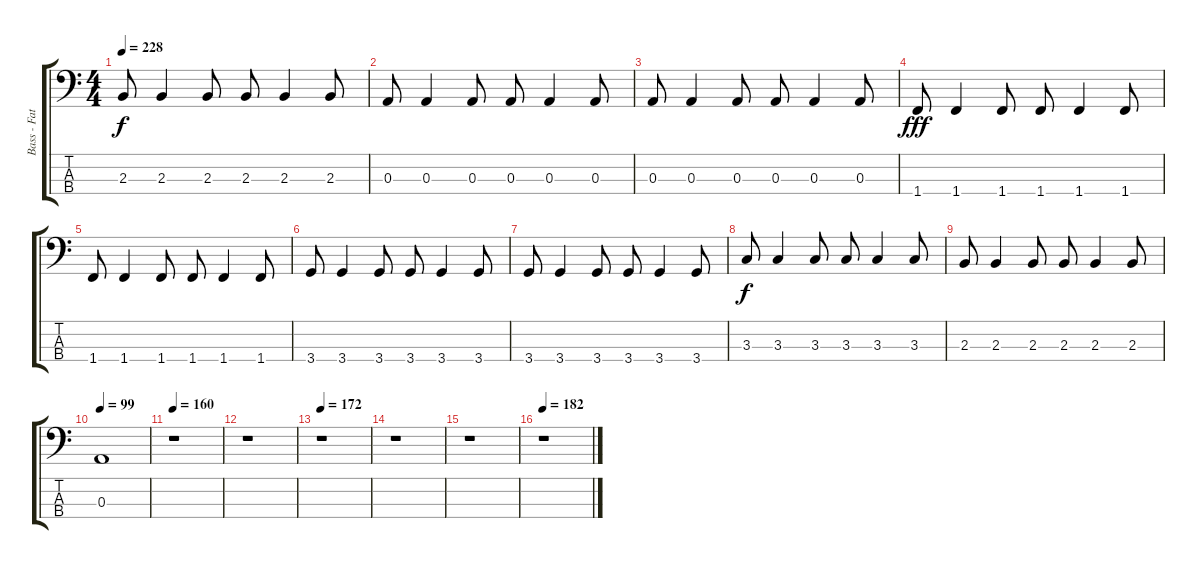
\track ("Bass - Fat Mike" "Bass - Fat") {instrument electricbasspick}
\staff {score tabs}
\tuning (G2 D2 A1 E1) {hide}
\ts (4 4)
\tempo 228
\clef f4
\ks c
2.3.8{dy f} 2.3.4 2.3.8 2.3.8 2.3.4 2.3.8 |
0.3.8 0.3.4 0.3.8 0.3.8 0.3.4 0.3.8 |
0.3.8 0.3.4 0.3.8 0.3.8 0.3.4 0.3.8 |
1.4.8{dy fff} 1.4.4 1.4.8 1.4.8 1.4.4 1.4.8 |
1.4.8 1.4.4 1.4.8 1.4.8 1.4.4 1.4.8 |
3.4.8 3.4.4 3.4.8 3.4.8 3.4.4 3.4.8 |
3.4.8 3.4.4 3.4.8 3.4.8 3.4.4 3.4.8 |
3.3.8{dy f} 3.3.4 3.3.8 3.3.8 3.3.4 3.3.8 |
2.3.8 2.3.4 2.3.8 2.3.8 2.3.4 2.3.8 |
\tempo 99
0.3.1 |
\tempo 160
r.1 |
r.1 |
\tempo 172
r.1 |
r.1 |
r.1 |
\tempo 182
r.1
